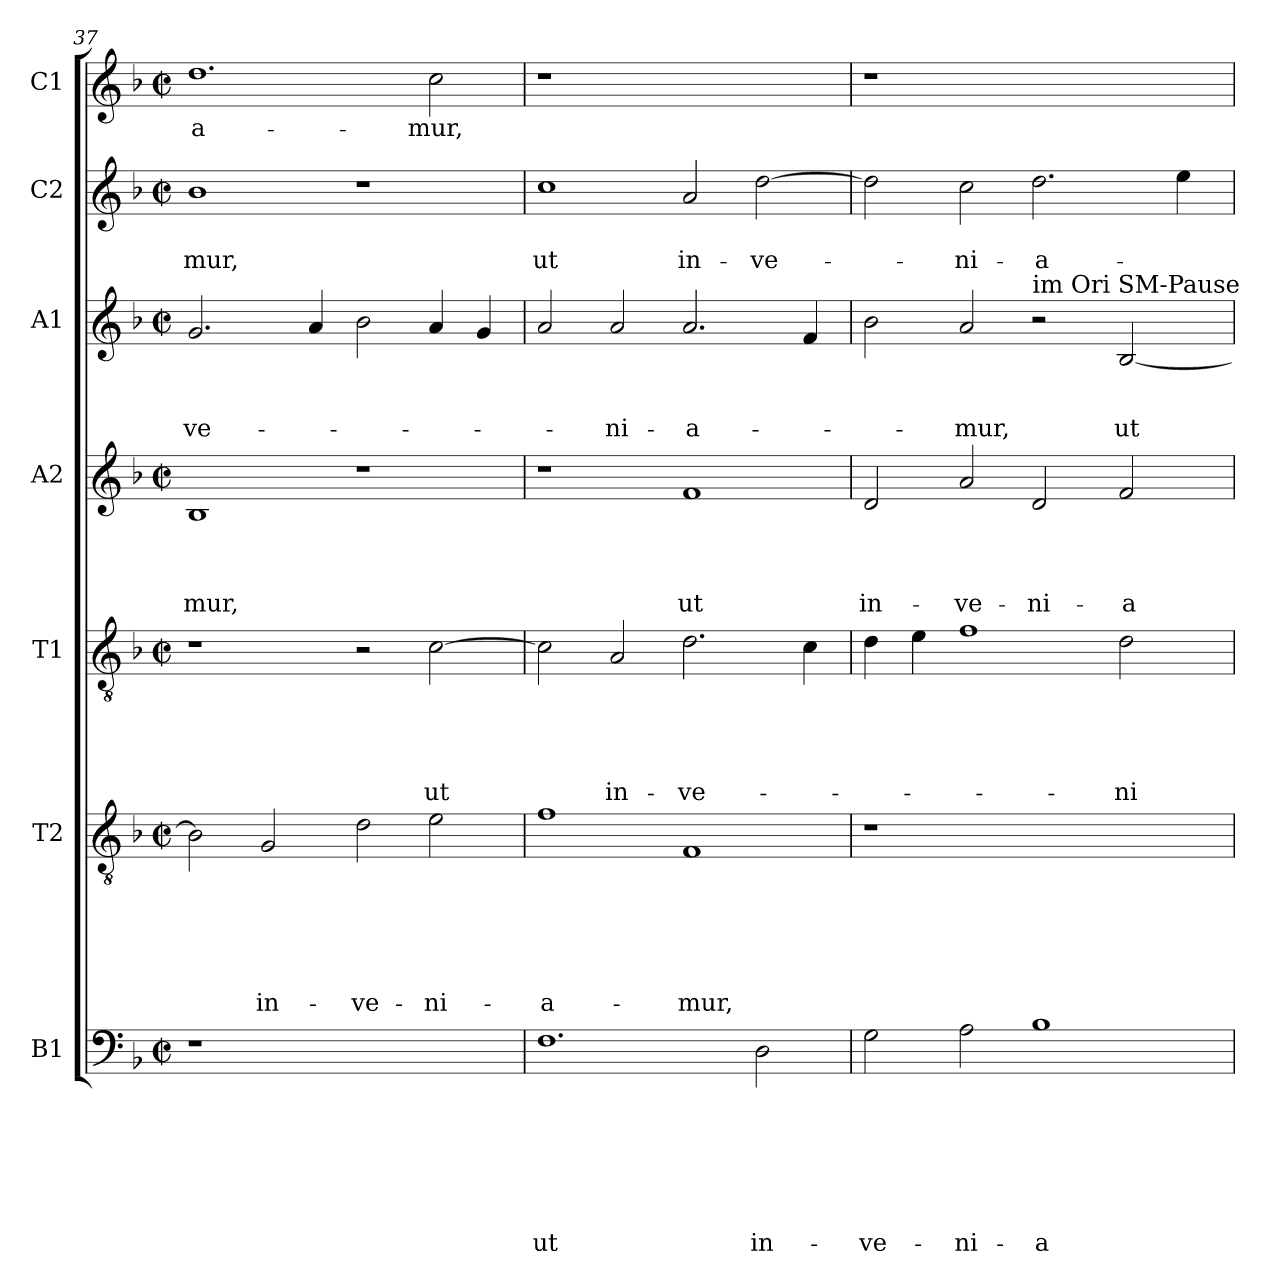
**kern	**text	**text	**text	**text	**text	**text	**text	**kern	**text	**text	**text	**text	**text	**text	**kern	**text	**text	**text	**text	**text	**kern	**text	**text	**text	**text	**kern	**text	**text	**text	**kern	**text	**text	**kern	**text
*part7	*part7	*part7	*part7	*part7	*part7	*part7	*part7	*part6	*part6	*part6	*part6	*part6	*part6	*part6	*part5	*part5	*part5	*part5	*part5	*part5	*part4	*part4	*part4	*part4	*part4	*part3	*part3	*part3	*part3	*part2	*part2	*part2	*part1	*part1
*staff7	*staff7	*staff7	*staff7	*staff7	*staff7	*staff7	*staff7	*staff6	*staff6	*staff6	*staff6	*staff6	*staff6	*staff6	*staff5	*staff5	*staff5	*staff5	*staff5	*staff5	*staff4	*staff4	*staff4	*staff4	*staff4	*staff3	*staff3	*staff3	*staff3	*staff2	*staff2	*staff2	*staff1	*staff1
*I"B1	*	*	*	*	*	*	*	*I"T2	*	*	*	*	*	*	*I"T1	*	*	*	*	*	*I"A2	*	*	*	*	*I"A1	*	*	*	*I"C2	*	*	*I"C1	*
*clefF4	*	*	*	*	*	*	*	*clefGv2	*	*	*	*	*	*	*clefGv2	*	*	*	*	*	*clefG2	*	*	*	*	*clefG2	*	*	*	*clefG2	*	*	*clefG2	*
*k[b-]	*	*	*	*	*	*	*	*k[b-]	*	*	*	*	*	*	*k[b-]	*	*	*	*	*	*k[b-]	*	*	*	*	*k[b-]	*	*	*	*k[b-]	*	*	*k[b-]	*
*F:	*	*	*	*	*	*	*	*F:	*	*	*	*	*	*	*F:	*	*	*	*	*	*F:	*	*	*	*	*F:	*	*	*	*F:	*	*	*F:	*
*M2/2	*	*	*	*	*	*	*	*M2/2	*	*	*	*	*	*	*M2/2	*	*	*	*	*	*M2/2	*	*	*	*	*M2/2	*	*	*	*M2/2	*	*	*M2/2	*
*met(c|)	*	*	*	*	*	*	*	*met(c|)	*	*	*	*	*	*	*met(c|)	*	*	*	*	*	*met(c|)	*	*	*	*	*met(c|)	*	*	*	*met(c|)	*	*	*met(c|)	*
=37	=37	=37	=37	=37	=37	=37	=37	=37	=37	=37	=37	=37	=37	=37	=37	=37	=37	=37	=37	=37	=37	=37	=37	=37	=37	=37	=37	=37	=37	=37	=37	=37	=37	=37
!	!	!	!	!	!	!	!	!	!	!	!	!	!	!	!	!	!	!	!	!	!	!	!	!	!LO:LY:b	!	!	!	!LO:LY:b	!	!	!LO:LY:b	!	!LO:LY:b
1r	.	.	.	.	.	.	.	2B-\]	.	.	.	.	.	.	1r	.	.	.	.	.	1B-	.	.	.	-mur,	2.g/	.	.	-ve-	1b-	.	-mur,	1.dd	-a-
!	!	!	!	!	!	!	!	!	!	!	!	!	!	!LO:LY:b	!	!	!	!	!	!	!	!	!	!	!	!	!	!	!	!	!	!	!	!
.	.	.	.	.	.	.	.	2G/	.	.	.	.	.	in-	.	.	.	.	.	.	.	.	.	.	.	.	.	.	.	.	.	.	.	.
.	.	.	.	.	.	.	.	.	.	.	.	.	.	.	.	.	.	.	.	.	.	.	.	.	.	4a/	.	.	.	.	.	.	.	.
!	!	!	!	!	!	!	!	!	!	!	!	!	!	!LO:LY:b	!	!	!	!	!	!	!	!	!	!	!	!	!	!	!	!	!	!	!	!
1ryy	.	.	.	.	.	.	.	2d\	.	.	.	.	.	-ve-	2r	.	.	.	.	.	1r	.	.	.	.	2b-\	.	.	.	1r	.	.	.	.
!	!	!	!	!	!	!	!	!	!	!	!	!	!	!LO:LY:b	!	!	!	!	!	!LO:LY:b	!	!	!	!	!	!	!	!	!	!	!	!	!	!LO:LY:b
.	.	.	.	.	.	.	.	2e\	.	.	.	.	.	-ni-	[2c\	.	.	.	.	ut	.	.	.	.	.	4a/	.	.	.	.	.	.	2cc\	-mur,
.	.	.	.	.	.	.	.	.	.	.	.	.	.	.	.	.	.	.	.	.	.	.	.	.	.	4g/	.	.	.	.	.	.	.	.
!!LO:PB:g=z
=38	=38	=38	=38	=38	=38	=38	=38	=38	=38	=38	=38	=38	=38	=38	=38	=38	=38	=38	=38	=38	=38	=38	=38	=38	=38	=38	=38	=38	=38	=38	=38	=38	=38	=38
!	!	!	!	!	!	!	!LO:LY:b	!	!	!	!	!	!	!LO:LY:b	!	!	!	!	!	!	!	!	!	!	!	!	!	!	!	!	!	!LO:LY:b	!	!
1.F	.	.	.	.	.	.	ut	1f	.	.	.	.	.	-a-	2c\]	.	.	.	.	.	1r	.	.	.	.	2a/	.	.	.	1cc	.	ut	1r	.
!	!	!	!	!	!	!	!	!	!	!	!	!	!	!	!	!	!	!	!	!LO:LY:b	!	!	!	!	!	!	!	!	!LO:LY:b	!	!	!	!	!
.	.	.	.	.	.	.	.	.	.	.	.	.	.	.	2A/	.	.	.	.	in-	.	.	.	.	.	2a/	.	.	-ni-	.	.	.	.	.
!	!	!	!	!	!	!	!	!	!	!	!	!	!	!LO:LY:b	!	!	!	!	!	!LO:LY:b	!	!	!	!	!LO:LY:b	!	!	!	!LO:LY:b	!	!	!LO:LY:b	!	!
.	.	.	.	.	.	.	.	1F	.	.	.	.	.	-mur,	2.d\	.	.	.	.	-ve-	1f	.	.	.	ut	2.a/	.	.	-a-	2a/	.	in-	1ryy	.
!	!	!	!	!	!	!	!LO:LY:b	!	!	!	!	!	!	!	!	!	!	!	!	!	!	!	!	!	!	!	!	!	!	!	!	!LO:LY:b	!	!
2D\	.	.	.	.	.	.	in-	.	.	.	.	.	.	.	.	.	.	.	.	.	.	.	.	.	.	.	.	.	.	[2dd\	.	-ve-	.	.
.	.	.	.	.	.	.	.	.	.	.	.	.	.	.	4c\	.	.	.	.	.	.	.	.	.	.	4f/	.	.	.	.	.	.	.	.
=39	=39	=39	=39	=39	=39	=39	=39	=39	=39	=39	=39	=39	=39	=39	=39	=39	=39	=39	=39	=39	=39	=39	=39	=39	=39	=39	=39	=39	=39	=39	=39	=39	=39	=39
!	!	!	!	!	!	!	!LO:LY:b	!	!	!	!	!	!	!	!	!	!	!	!	!	!	!	!	!	!LO:LY:b	!	!	!	!	!	!	!	!	!
2G\	.	.	.	.	.	.	-ve-	1r	.	.	.	.	.	.	4d\	.	.	.	.	.	2d/	.	.	.	in-	2b-\	.	.	.	2dd\]	.	.	1r	.
.	.	.	.	.	.	.	.	.	.	.	.	.	.	.	4e\	.	.	.	.	.	.	.	.	.	.	.	.	.	.	.	.	.	.	.
!	!	!	!	!	!	!	!LO:LY:b	!	!	!	!	!	!	!	!	!	!	!	!	!	!	!	!	!	!LO:LY:b	!	!	!	!LO:LY:b	!	!	!LO:LY:b	!	!
2A\	.	.	.	.	.	.	-ni-	.	.	.	.	.	.	.	1f	.	.	.	.	.	2a/	.	.	.	-ve-	2a/	.	.	-mur,	2cc\	.	-ni-	.	.
!	!	!	!	!	!	!	!	!	!	!	!	!	!	!	!	!	!	!	!	!	!	!	!	!	!	!LO:TX:a:t=im Ori SM-Pause	!	!	!	!	!	!	!	!
!	!	!	!	!	!	!	!LO:LY:b	!	!	!	!	!	!	!	!	!	!	!	!	!	!	!	!	!	!LO:LY:b	!	!	!	!	!	!	!LO:LY:b	!	!
1B-	.	.	.	.	.	.	-a-	1ryy	.	.	.	.	.	.	.	.	.	.	.	.	2d/	.	.	.	-ni-	2r	.	.	.	2.dd\	.	-a-	1ryy	.
!	!	!	!	!	!	!	!	!	!	!	!	!	!	!	!	!	!	!	!	!LO:LY:b	!	!	!	!	!LO:LY:b	!	!	!	!LO:LY:b	!	!	!	!	!
.	.	.	.	.	.	.	.	.	.	.	.	.	.	.	2d\	.	.	.	.	-ni-	2f/	.	.	.	-a-	[2B-/	.	.	ut	.	.	.	.	.
.	.	.	.	.	.	.	.	.	.	.	.	.	.	.	.	.	.	.	.	.	.	.	.	.	.	.	.	.	.	4ee\	.	.	.	.
=	=	=	=	=	=	=	=	=	=	=	=	=	=	=	=	=	=	=	=	=	=	=	=	=	=	=	=	=	=	=	=	=	=	=
*-	*-	*-	*-	*-	*-	*-	*-	*-	*-	*-	*-	*-	*-	*-	*-	*-	*-	*-	*-	*-	*-	*-	*-	*-	*-	*-	*-	*-	*-	*-	*-	*-	*-	*-
